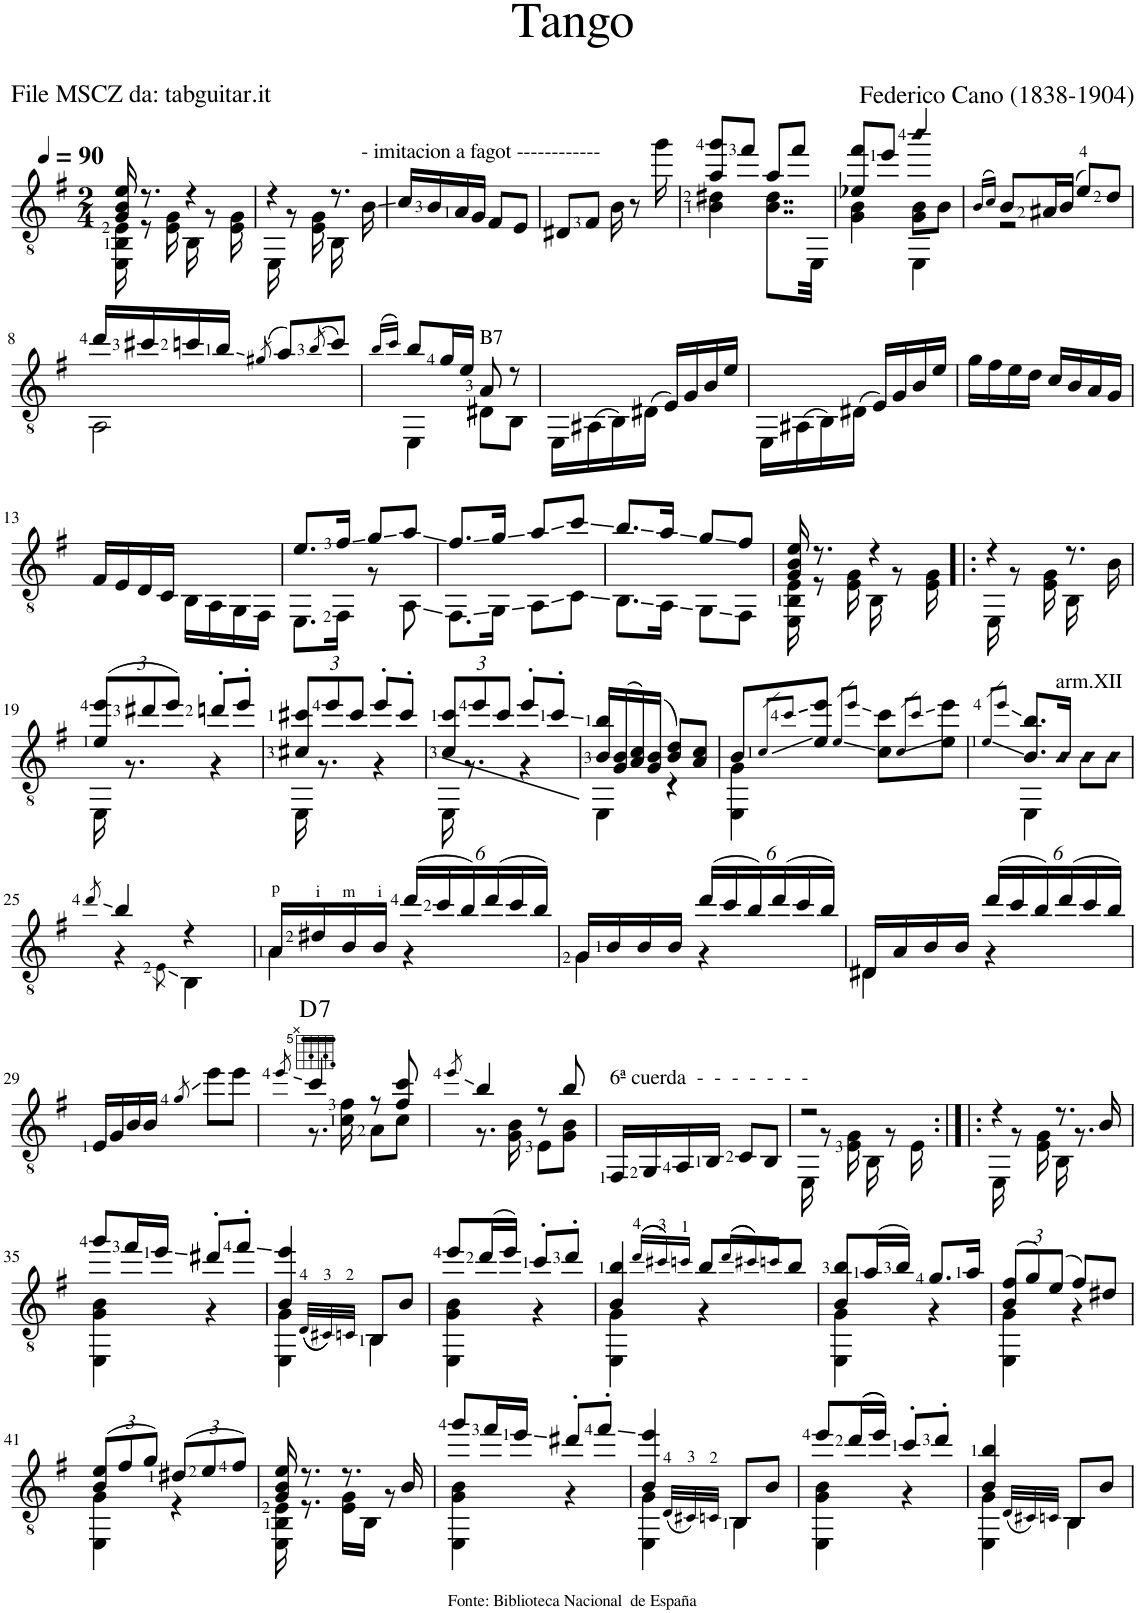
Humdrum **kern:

**kern	**harte
*part1	*part1
*staff1	*
*I"Guitar	*
*I'Guit.	*
*clefGv2	*
*k[f#]	*
*M2/4	*
*MM90	*
=1	=1
*^	*
16G/ 16B/ 16e/	16EE\ 16BB\ 16E\	.
8.r	8r	.
.	16E\ 16G\	.
4r	16BB\	.
.	8r	.
.	16E\ 16G\	.
=2	=2	=2
4r	16EE\	.
.	8r	.
.	16E\ 16G\	.
8.r	16BB\	.
.	8.ryy	.
!LO:TX:a:t=- imitacion a fagot ------------	!	!
16B\	.	.
*v	*v	*
=3	=3
16c/LL	.
16B/	.
16A/	.
16G/JJ	.
8F#/L	.
8E/J	.
=4	=4
8D#X/L	.
8F#/J	.
16B\	.
8r	.
16gg\	.
=5	=5
*^	*
8a/ 8gg/L	4B\ 4d#X\	.
8ff#/J	.	.
8a/L	8..B\ 8..d#\L	.
8ff#/J	.	.
.	32EE\Jkk	.
=6	=6	=6
*	*^	*
8e-X/ 8ff#/L	4G\ 4B\	4ryy	.
8ee/J	.	.	.
!LO:N:head=diamond	!	!	!
4bb/	8G\ 8B\L	4EE\	.
.	8B\J	.	.
*v	*v	*v	*
=7	=7
(16qB/LL	.
16qc/JJ)	.
*^	*
8B/L	2r	.
16A#X/L	.	.
(16B/JJ	.	.
8e/L)	.	.
8d/J	.	.
!!LO:LB:g=z	!!
=8	=8	=8
16dd/LL	2AA\	.
16cc#X/	.	.
16ccn/	.	.
16b/JJ	.	.
(8qg#X/	.	.
8a/L)	.	.
(8qb/	.	.
8cc/J)	.	.
=9	=9	=9
(16qb/LL	.	.
16qcc/JJ)	.	.
8b/L	4EE\	.
16g/L	.	.
16e/JJ	.	.
!LO:TX:a:t=B7	!	!
8A/	8D#X\L	.
8r	8BB\J	.
*v	*v	*
=10	=10
16EE\LL	.
(16AA#X\	.
16BB\)	.
(16D#X\JJ	.
16E/LL)	.
16G/	.
16B/	.
16e/JJ	.
=11	=11
16EE\LL	.
(16AA#X\	.
16BB\)	.
(16D#X\JJ	.
16E/LL)	.
16G/	.
16B/	.
16e/JJ	.
=12	=12
16g\LL	.
16f#\	.
16e\	.
16d\JJ	.
16c/LL	.
16B/	.
16A/	.
16G/JJ	.
!!LO:LB:g=z
=13	=13
16F#/LL	.
16E/	.
16D/	.
16C/JJ	.
16BB\LL	.
16AA\	.
16GG\	.
16FF#\JJ	.
=14	=14
*^	*
8.e/L	8.EE\L	.
16f#/Jk	16FF#\Jk	.
8g/L	8r	.
8a/J	8AA\	.
=15	=15	=15
8.f#/L	8.FF#\L	.
16g/Jk	16GG\Jk	.
8a/L	8AA\L	.
8cc/J	8C\J	.
=16	=16	=16
8.b/L	8.BB\L	.
16a/Jk	16AA\Jk	.
8g/L	8GG\L	.
8f#/J	8FF#\J	.
=17	=17	=17
16G/ 16B/ 16e/	16EE\ 16BB\ 16E\	.
8.r	8r	.
.	16E\ 16G\	.
4r	16BB\	.
.	8r	.
.	16E\ 16G\	.
=18!|:	=18!|:	=18!|:
4r	16EE\	.
.	8r	.
.	16E\ 16G\	.
8.r	16BB\	.
.	8.ryy	.
16B\	.	.
!!LO:LB:g=z	!!
=19	=19	=19
*Xbrackettup	*	*
(12e/ 12ee/L	16EE\	.
.	8.r	.
12dd#X/	.	.
12ee/J)	.	.
8ddn'/L	4r	.
8ee'/J	.	.
=20	=20	=20
12c#X/ 12cc#X/L	16EE\	.
.	8.r	.
12ee/	.	.
12cc#/J	.	.
8ee'/L	4r	.
8cc#'/J	.	.
=21	=21	=21
12c/ 12cc/L	16EE\	.
.	8.r	.
12ee/	.	.
12cc/J	.	.
8ee'/L	4r	.
8cc'/J	.	.
=22	=22	=22
16B/ 16b/LL	4EE\	.
(16G/ 16B/	.	.
16A/ 16c/)	.	.
(16G/ 16B/JJ	.	.
8B/ 8d/L)	4r	.
8A/ 8c/J	.	.
=23	=23	=23
8B/L	4EE\ 4G\	.
8qc/L	.	.
8qcc/J	.	.
8e/ 8ee/J	.	.
8qe/L	.	.
8qee/J	.	.
8c\ 8cc\L	4ryy	.
8qc/L	.	.
8qcc/J	.	.
8e\ 8ee\J	.	.
=24	=24	=24
8qe/L	.	.
8qee/J	.	.
8.B/ 8.b/L	4EE\	.
!LO:TX:a:t=arm.XII	!	!
!LO:N:head=diamond	!	!
16B/Jk	.	.
!LO:N:head=diamond	!	!
8B\L	4ryy	.
!LO:N:head=diamond	!	!
8B\J	.	.
!!LO:LB:g=z	!!
=25	=25	=25
8qdd/	.	.
4b/	4r	.
.	8qE\	.
4r	4BB\	.
=26	=26	=26
16A/LL	4A\	.
16d#X/	.	.
16B/	.	.
16B/JJ	.	.
(24dd/LL	4r	.
24cc/	.	.
24b/)	.	.
(24dd/	.	.
24cc/	.	.
24b/JJ)	.	.
=27	=27	=27
16G/LL	4G\	.
16B/	.	.
16B/	.	.
16B/JJ	.	.
(24dd/LL	4r	.
24cc/	.	.
24b/)	.	.
(24dd/	.	.
24cc/	.	.
24b/JJ)	.	.
=28	=28	=28
16D#X/LL	4D#\	.
16A/	.	.
16B/	.	.
16B/JJ	.	.
(24dd/LL	4r	.
24cc/	.	.
24b/)	.	.
(24dd/	.	.
24cc/	.	.
24b/JJ)	.	.
*v	*v	*
!!LO:LB:g=z
=29	=29
16E/LL	.
16G/	.
16B/	.
16B/JJ	.
8qg/	.
8ee\L	.
8ee\J	.
=30	=30
8qee/	.
*^	*
!	!	!LO:H:kt=7
4cc/	8.r	D:7
.	16c\ 16f#\	.
8r	8A\L	.
8f#/ 8cc/	8c\J	.
=31	=31	=31
8qee/	.	.
4b/	8.r	.
.	16G\ 16B\	.
8r	8E\L	.
8b/	8G\ 8B\J	.
=32	=32	=32
!LO:TX:a:t=6ª cuerda  -  -  -  -  -  -  -	!	!
*v	*v	*
16FF#/LL	.
16GG/	.
16AA/	.
16BB/JJ	.
8C/L	.
8BB/J	.
=33	=33
*^	*
2r	16EE\	.
.	8r	.
.	16E\ 16G\	.
.	16BB\	.
.	8r	.
.	16E\	.
=34:|!|:	=34:|!|:	=34:|!|:
4r	16EE\	.
.	8r	.
.	16E\ 16G\	.
8.r	16BB\	.
.	8.r	.
16B/	.	.
!!LO:LB:g=z	!!
=35	=35	=35
8gg/L	4EE\ 4G\ 4B\	.
16ff#/L	.	.
16ee/JJ	.	.
8dd#X'/L	4r	.
8ff#'/J	.	.
=36	=36	=36
4B/ 4ee/	4EE\ 4G\	.
.	((32qD/LLL	.
.	32qC#X/))	.
.	32qCn/JJJ	.
8BB/L	4BB\	.
8B/J	.	.
=37	=37	=37
8ee/L	4EE\ 4G\ 4B\	.
(16dd/L	.	.
16ee/JJ)	.	.
8cc'/L	4r	.
8dd'/J	.	.
=38	=38	=38
4B/ 4b/	4EE\ 4G\	.
((16qdd/LL	.	.
16qcc#X/))	.	.
16qccn/JJ	.	.
8b/L	4r	.
((16qdd/LL	.	.
16qcc#X/))	.	.
16qccn/JJ	.	.
8b/J	.	.
=39	=39	=39
8B/ 8b/L	4EE\ 4G\	.
(16a/L	.	.
16b/JJ)	.	.
8.g/L	4r	.
16a/Jk	.	.
=40	=40	=40
(12B/ 12f#/L	4EE\ 4G\	.
12g/)	.	.
(12e/J	.	.
8f#/L)	4r	.
8d#X/J	.	.
!!LO:LB:g=z	!!
=41	=41	=41
(12B/ 12e/L	4EE\ 4G\	.
12f#/	.	.
12g/J)	.	.
(12d#X/L	4r	.
12e/	.	.
12f#/J)	.	.
=42	=42	=42
16G/ 16B/ 16e/	16EE\ 16BB\ 16E\	.
8.r	8.r	.
8.r	16E\ 16G\LL	.
.	16BB\JJ	.
.	8r	.
16B/	.	.
=43	=43	=43
8gg/L	4EE\ 4G\ 4B\	.
16ff#/L	.	.
16ee/JJ	.	.
8dd#X'/L	4r	.
8ff#'/J	.	.
=44	=44	=44
4B/ 4ee/	4EE\ 4G\	.
.	(32qD/LLL	.
.	32qC#X/)	.
.	32qCn/JJJ	.
8BB/L	4BB\	.
8B/J	.	.
=45	=45	=45
8ee/L	4EE\ 4G\ 4B\	.
((16dd/L	.	.
16ee/JJ))	.	.
8cc'/L	4r	.
8dd'/J	.	.
=46	=46	=46
4B/ 4b/	4EE\ 4G\	.
.	(32qD/LLL	.
.	32qC#X/)	.
.	32qCn/JJJ	.
8BB/L	4BB\	.
8B/J	.	.
*v	*v	*
=	=
*-	*-
